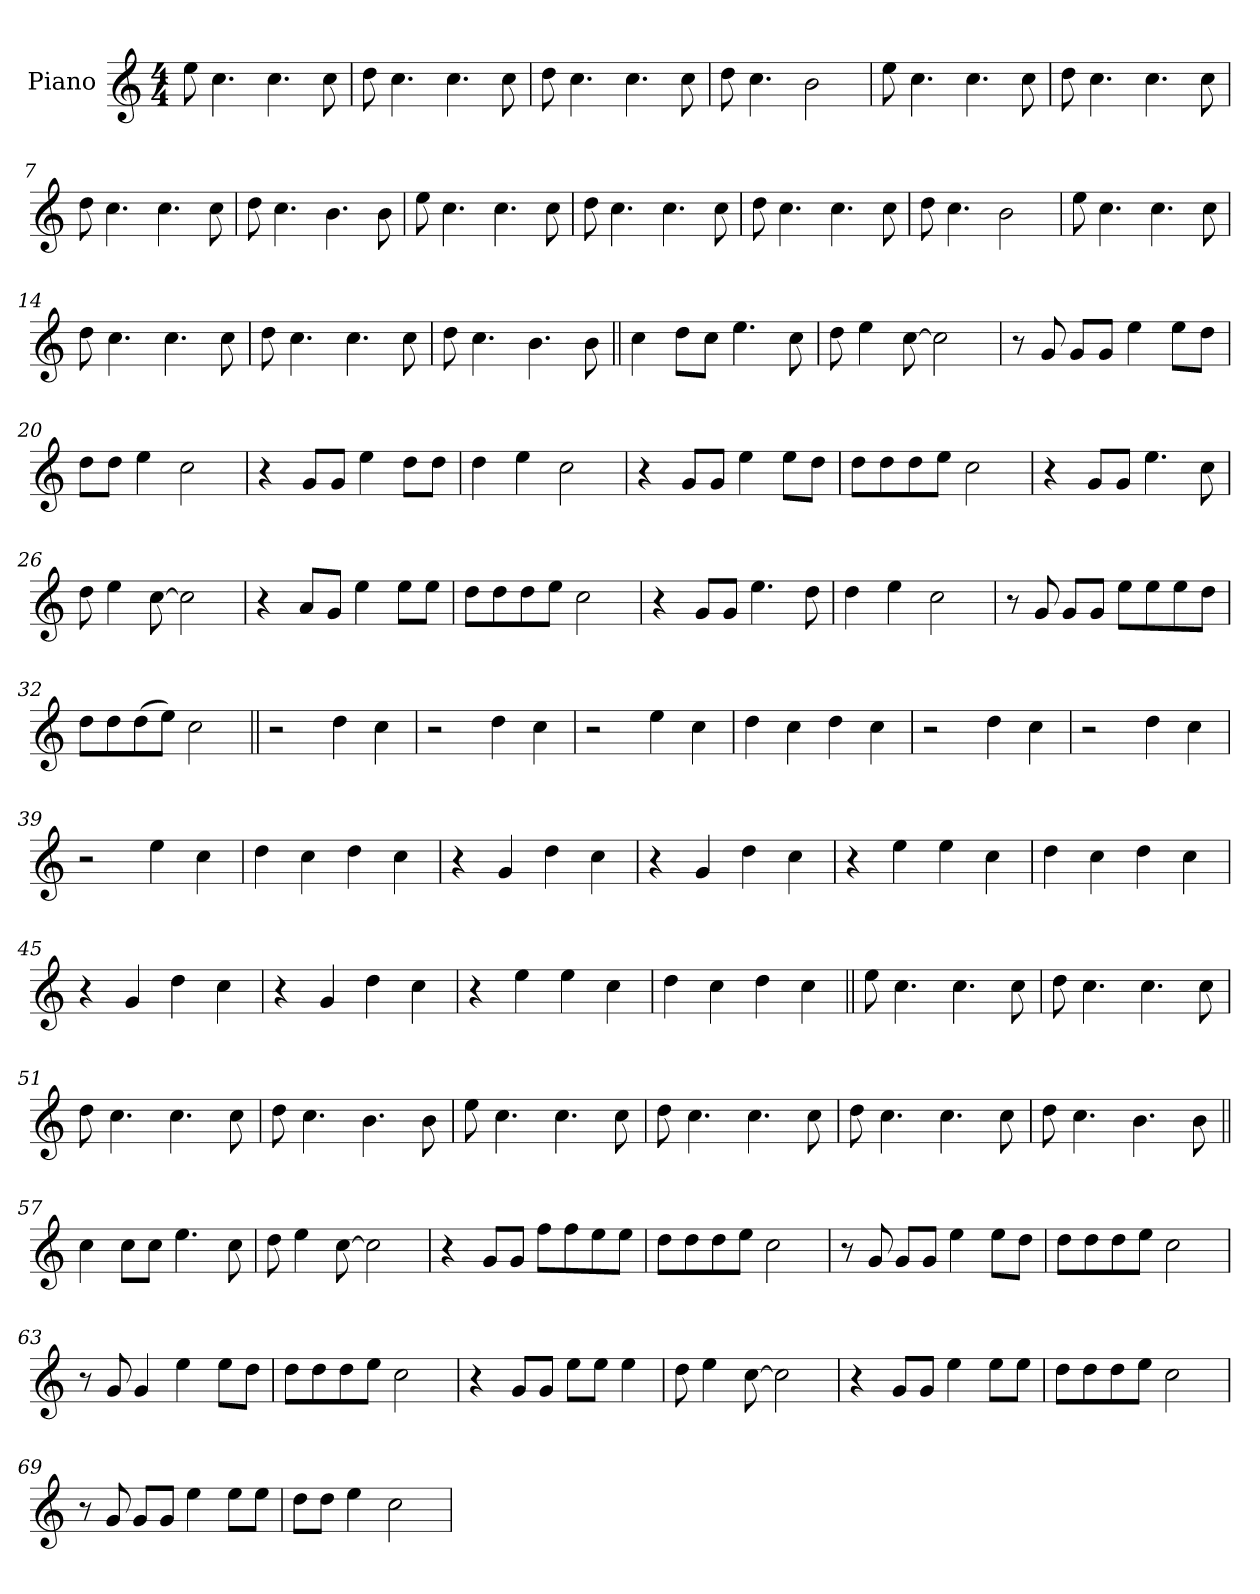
**kern
*part1
*staff1
*I"Piano
*I'Pno.
*clefG2
*k[]
*M4/4
*MM180
=1
8ee!
4.cc!
4.cc!
8cc!
=2
8dd!
4.cc!
4.cc!
8cc!
=3
8dd!
4.cc!
4.cc!
8cc!
=4
8dd!
4.cc!
2b!
=5
8ee!
4.cc!
4.cc!
8cc!
=6
8dd!
4.cc!
4.cc!
8cc!
=7
8dd!
4.cc!
4.cc!
8cc!
=8
8dd!
4.cc!
4.b!
8b!
=9
8ee!
4.cc!
4.cc!
8cc!
=10
8dd!
4.cc!
4.cc!
8cc!
=11
8dd!
4.cc!
4.cc!
8cc!
=12
8dd!
4.cc!
2b!
=13
8ee!
4.cc!
4.cc!
8cc!
=14
8dd!
4.cc!
4.cc!
8cc!
=15
8dd!
4.cc!
4.cc!
8cc!
=16
8dd!
4.cc!
4.b!
8b!
=17||
4cc!
8ddL
8ccJ
4.ee
8cc
=18
8dd
4ee
[8cc
2cc]
=19
8r
8g
8gL
8gJ
4ee
8eeL
8ddJ
=20
8ddL
8ddJ
4ee
2cc
=21
4r
8gL
8gJ
4ee
8ddL
8ddJ
=22
4dd
4ee
2cc
=23
4r
8gL
8gJ
4ee
8eeL
8ddJ
=24
8ddL
8dd
8dd
8eeJ
2cc
=25
4r
8gL
8gJ
4.ee
8cc
=26
8dd
4ee
[8cc
2cc]
=27
4r
8aL
8gJ
4ee
8eeL
8eeJ
=28
8ddL
8dd
8dd
8eeJ
2cc
=29
4r
8gL
8gJ
4.ee
8dd
=30
4dd
4ee
2cc
=31
8r
8g
8gL
8gJ
8eeL
8ee
8ee
8ddJ
=32
8ddL
8dd
(>8dd
8eeJ)
2cc
=33||
2r
4dd
4cc
=34
2r
4dd
4cc
=35
2r
4ee
4cc
=36
4dd
4cc
4dd
4cc
=37
2r
4dd
4cc
=38
2r
4dd
4cc
=39
2r
4ee
4cc
=40
4dd
4cc
4dd
4cc
=41
4r
4g
4dd
4cc
=42
4r
4g
4dd
4cc
=43
4r
4ee
4ee
4cc
=44
4dd
4cc
4dd
4cc
=45
4r
4g
4dd
4cc
=46
4r
4g
4dd
4cc
=47
4r
4ee
4ee
4cc
=48
4dd
4cc
4dd
4cc
=49||
8ee!
4.cc!
4.cc!
8cc!
=50
8dd!
4.cc!
4.cc!
8cc!
=51
8dd!
4.cc!
4.cc!
8cc!
=52
8dd!
4.cc!
4.b!
8b!
=53
8ee!
4.cc!
4.cc!
8cc!
=54
8dd!
4.cc!
4.cc!
8cc!
=55
8dd!
4.cc!
4.cc!
8cc!
=56
8dd!
4.cc!
4.b!
8b!
=57||
4cc!
8ccL
8ccJ
4.ee
8cc
=58
8dd
4ee
[8cc
2cc]
=59
4r
8gL
8gJ
8ffL
8ff
8ee
8eeJ
=60
8ddL
8dd
8dd
8eeJ
2cc
=61
8r
8g
8gL
8gJ
4ee
8eeL
8ddJ
=62
8ddL
8dd
8dd
8eeJ
2cc
=63
8r
8g
4g
4ee
8eeL
8ddJ
=64
8ddL
8dd
8dd
8eeJ
2cc
=65
4r
8gL
8gJ
8eeL
8eeJ
4ee
=66
8dd
4ee
[8cc
2cc]
=67
4r
8gL
8gJ
4ee
8eeL
8eeJ
=68
8ddL
8dd
8dd
8eeJ
2cc
=69
8r
8g
8gL
8gJ
4ee
8eeL
8eeJ
=70
8ddL
8ddJ
4ee
2cc
=
*-
